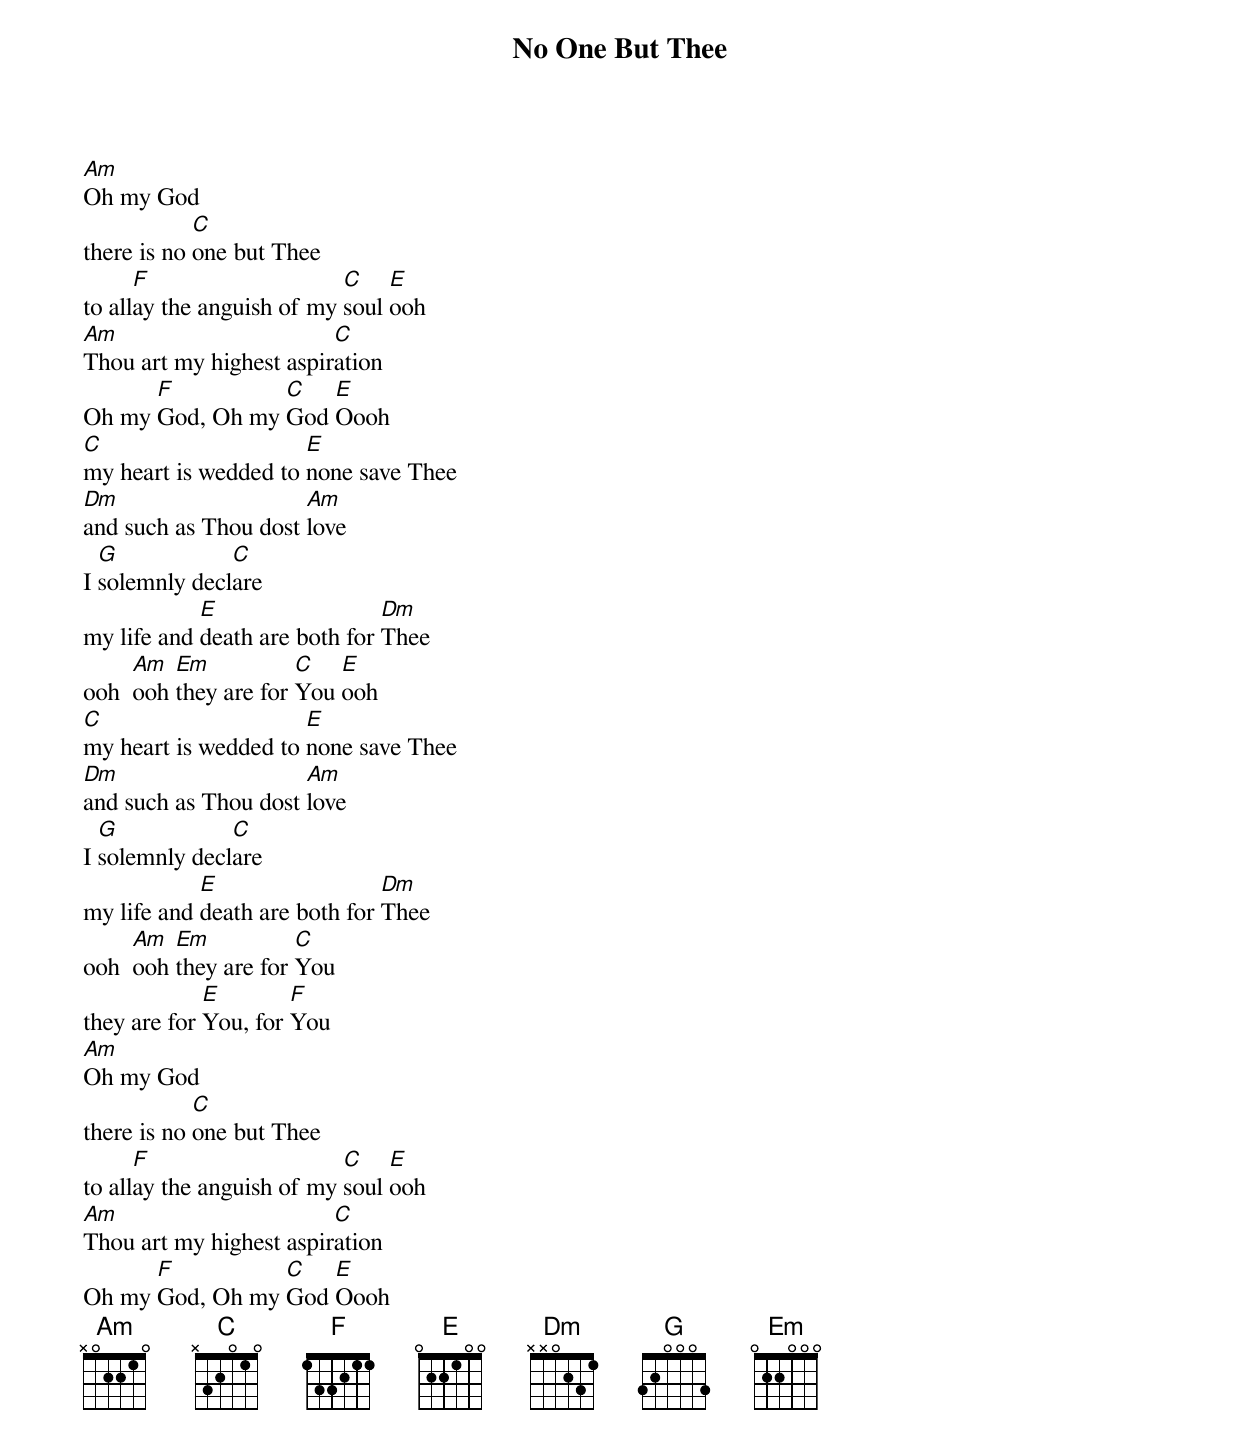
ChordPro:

{title: No One But Thee}
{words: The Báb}
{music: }
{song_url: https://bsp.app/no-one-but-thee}
{transpose: 5}

[Em]Oh my God
there is no [G]one but Thee
to all[C]ay the anguish of my [G]soul [B]ooh
[Em]Thou art my highest aspir[G]ation
Oh my [C]God, Oh my [G]God [B]Oooh
[G]my heart is wedded to [B]none save Thee
[Am]and such as Thou dost [Em]love
I [D]solemnly decl[G]are
my life and [B]death are both for [Am]Thee
ooh  [Em]ooh [Bm]they are for [G]You [B]ooh
[G]my heart is wedded to [B]none save Thee
[Am]and such as Thou dost [Em]love
I [D]solemnly decl[G]are
my life and [B]death are both for [Am]Thee
ooh  [Em]ooh [Bm]they are for [G]You
they are for [B]You, for [C]You
[Em]Oh my God
there is no [G]one but Thee
to all[C]ay the anguish of my [G]soul [B]ooh
[Em]Thou art my highest aspir[G]ation
Oh my [C]God, Oh my [G]God [B]Oooh
